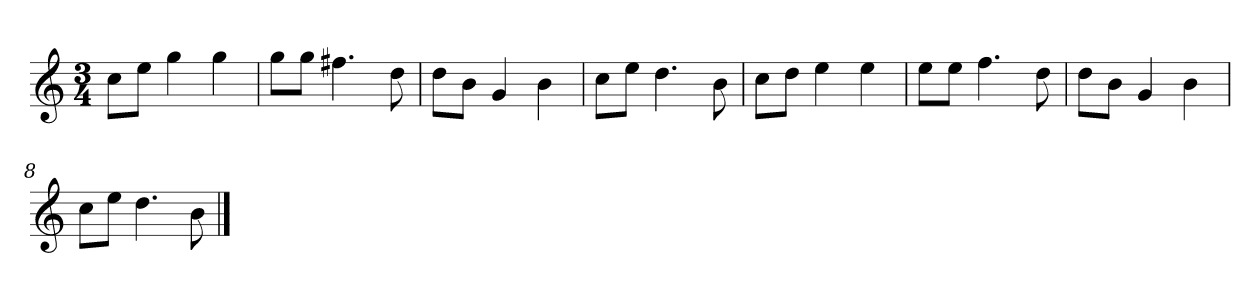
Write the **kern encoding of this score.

**kern
*part1
*staff1
*clefG2
*k[]
*C:
*M3/4
=
8cc\L
8ee\J
4gg
4gg
=2
8gg\L
8gg\J
4.ff#X
8dd
=3
8dd\L
8b\J
4g
4b
=4
8cc\L
8ee\J
4.dd
8b
=5y
8cc\L
8dd\J
4ee
4ee
=6
8ee\L
8ee\J
4.ff
8dd
=7
8dd\L
8b\J
4g
4b
=8
8cc\L
8ee\J
4.dd
8b
==
*-
